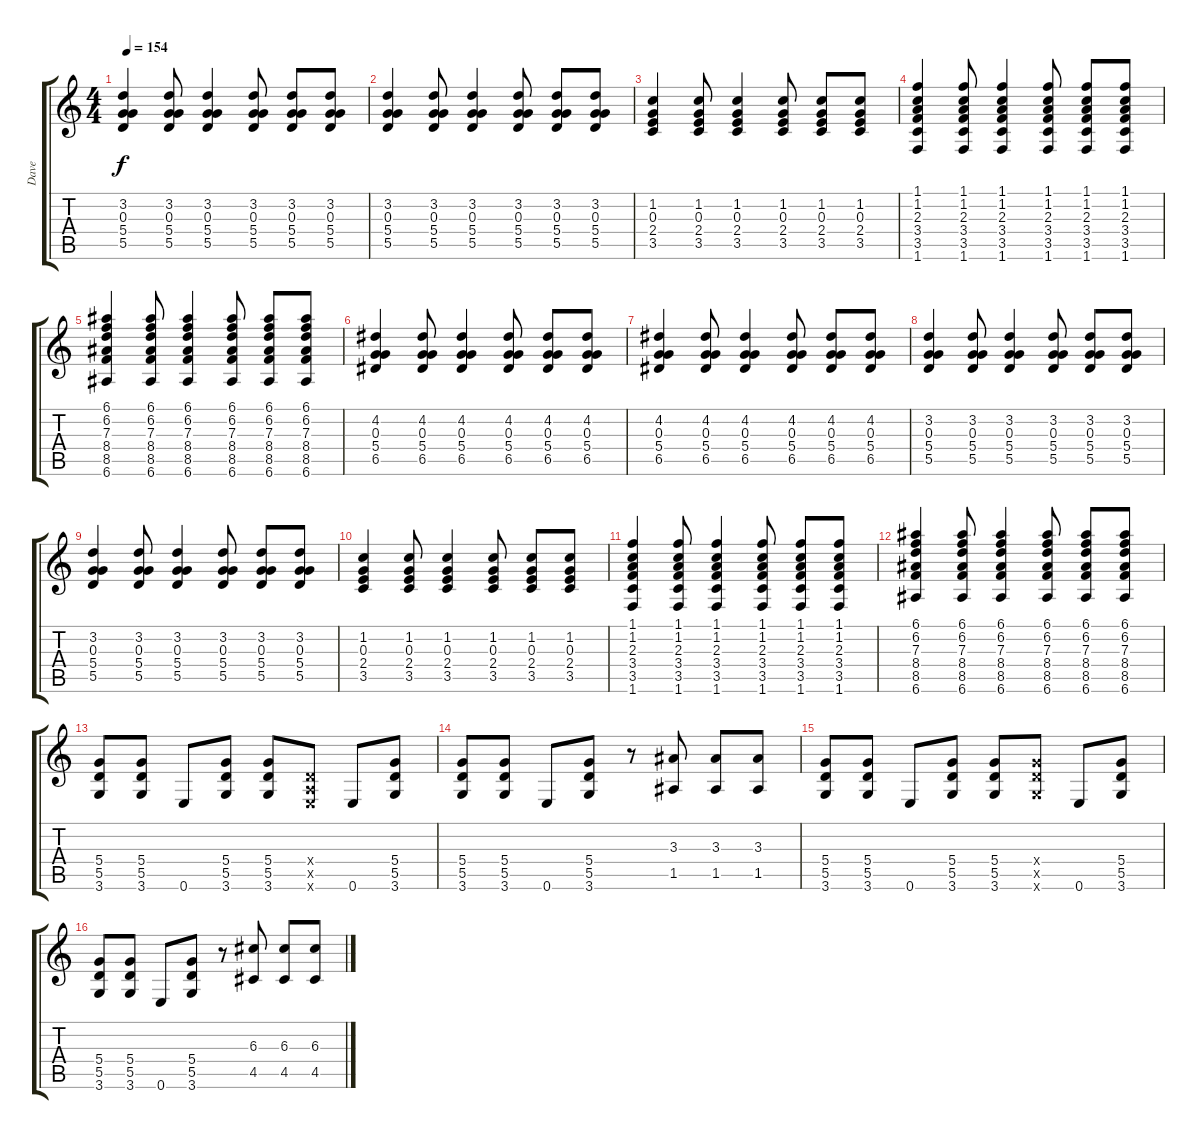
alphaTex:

\track ("Dave" "Dave") {instrument overdrivenguitar}
\staff {score tabs}
\tuning (E4 B3 G3 D3 A2 E2) {hide}
\ts (4 4)
\tempo 154
\clef g2
\ks c
(3.2 0.3 5.4 5.5).4{dy f} (3.2 0.3 5.4 5.5).8 (3.2 0.3 5.4 5.5).4 (3.2 0.3 5.4 5.5).8 (3.2 0.3 5.4 5.5).8 (3.2 0.3 5.4 5.5).8 |
(3.2 0.3 5.4 5.5).4 (3.2 0.3 5.4 5.5).8 (3.2 0.3 5.4 5.5).4 (3.2 0.3 5.4 5.5).8 (3.2 0.3 5.4 5.5).8 (3.2 0.3 5.4 5.5).8 |
(1.2 0.3 2.4 3.5).4 (1.2 0.3 2.4 3.5).8 (1.2 0.3 2.4 3.5).4 (1.2 0.3 2.4 3.5).8 (1.2 0.3 2.4 3.5).8 (1.2 0.3 2.4 3.5).8 |
(1.1 1.2 2.3 3.4 3.5 1.6).4 (1.1 1.2 2.3 3.4 3.5 1.6).8 (1.1 1.2 2.3 3.4 3.5 1.6).4 (1.1 1.2 2.3 3.4 3.5 1.6).8 (1.1 1.2 2.3 3.4 3.5 1.6).8 (1.1 1.2 2.3 3.4 3.5 1.6).8 |
(6.1 6.2 7.3 8.4 8.5 6.6).4 (6.1 6.2 7.3 8.4 8.5 6.6).8 (6.1 6.2 7.3 8.4 8.5 6.6).4 (6.1 6.2 7.3 8.4 8.5 6.6).8 (6.1 6.2 7.3 8.4 8.5 6.6).8 (6.1 6.2 7.3 8.4 8.5 6.6).8 |
(4.2 0.3 5.4 6.5).4 (4.2 0.3 5.4 6.5).8 (4.2 0.3 5.4 6.5).4 (4.2 0.3 5.4 6.5).8 (4.2 0.3 5.4 6.5).8 (4.2 0.3 5.4 6.5).8 |
(4.2 0.3 5.4 6.5).4 (4.2 0.3 5.4 6.5).8 (4.2 0.3 5.4 6.5).4 (4.2 0.3 5.4 6.5).8 (4.2 0.3 5.4 6.5).8 (4.2 0.3 5.4 6.5).8 |
(3.2 0.3 5.4 5.5).4 (3.2 0.3 5.4 5.5).8 (3.2 0.3 5.4 5.5).4 (3.2 0.3 5.4 5.5).8 (3.2 0.3 5.4 5.5).8 (3.2 0.3 5.4 5.5).8 |
(3.2 0.3 5.4 5.5).4 (3.2 0.3 5.4 5.5).8 (3.2 0.3 5.4 5.5).4 (3.2 0.3 5.4 5.5).8 (3.2 0.3 5.4 5.5).8 (3.2 0.3 5.4 5.5).8 |
(1.2 0.3 2.4 3.5).4 (1.2 0.3 2.4 3.5).8 (1.2 0.3 2.4 3.5).4 (1.2 0.3 2.4 3.5).8 (1.2 0.3 2.4 3.5).8 (1.2 0.3 2.4 3.5).8 |
(1.1 1.2 2.3 3.4 3.5 1.6).4 (1.1 1.2 2.3 3.4 3.5 1.6).8 (1.1 1.2 2.3 3.4 3.5 1.6).4 (1.1 1.2 2.3 3.4 3.5 1.6).8 (1.1 1.2 2.3 3.4 3.5 1.6).8 (1.1 1.2 2.3 3.4 3.5 1.6).8 |
(6.1 6.2 7.3 8.4 8.5 6.6).4 (6.1 6.2 7.3 8.4 8.5 6.6).8 (6.1 6.2 7.3 8.4 8.5 6.6).4 (6.1 6.2 7.3 8.4 8.5 6.6).8 (6.1 6.2 7.3 8.4 8.5 6.6).8 (6.1 6.2 7.3 8.4 8.5 6.6).8 |
(5.4 5.5 3.6).8 (5.4 5.5 3.6).8 0.6.8 (5.4 5.5 3.6).8 (5.4 5.5 3.6).8 (0.4{x} 0.5{x} 0.6{x}).8 0.6.8 (5.4 5.5 3.6).8 |
(5.4 5.5 3.6).8 (5.4 5.5 3.6).8 0.6.8 (5.4 5.5 3.6).8 r.8 (3.3 1.5).8 (3.3 1.5).8 (3.3 1.5).8 |
(5.4 5.5 3.6).8 (5.4 5.5 3.6).8 0.6.8 (5.4 5.5 3.6).8 (5.4 5.5 3.6).8 (5.4{x} 5.5{x} 3.6{x}).8 0.6.8 (5.4 5.5 3.6).8 |
(5.4 5.5 3.6).8 (5.4 5.5 3.6).8 0.6.8 (5.4 5.5 3.6).8 r.8 (6.3 4.5).8 (6.3 4.5).8 (6.3 4.5).8
